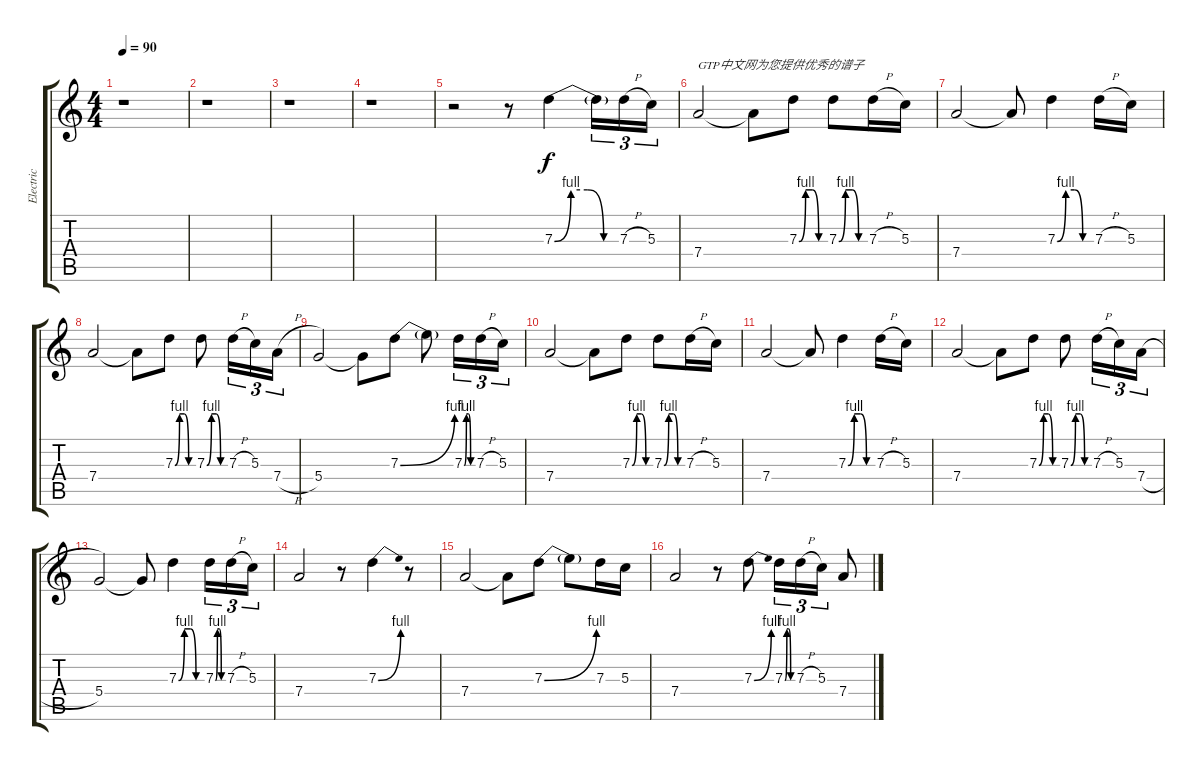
\track ("Electric " "Electric ") {instrument distortionguitar}
\staff {score tabs}
\tuning (E4 B3 G3 D3 A2 E2) {hide}
\ts (4 4)
\tempo 90
\clef g2
\ks c
r.1{dy f} |
r.1 |
r.1 |
r.1 |
r.2 r.8 7.3{be (custom 0 0 15 4 30 4 45 0 60 0)}.4 7.3{t}.16{tu (3 2)} 7.3{h}.16{tu (3 2)} 5.3.16{tu (3 2)} |
7.4.2{txt "GTP中文网为您提供优秀的谱子"} 7.4{t}.8 7.3{be (custom 0 0 15 4 30 4 45 0 60 0)}.8 7.3{be (custom 0 0 15 4 30 4 45 0 60 0)}.8 7.3{h}.16 5.3.16 |
7.4.2 7.4{t}.8 7.3{be (custom 0 0 15 4 30 4 45 0 60 0)}.4 7.3{h}.16 5.3.16 |
7.4.2 7.4{t}.8 7.3{be (custom 0 0 15 4 30 4 45 0 60 0)}.8 7.3{be (custom 0 0 15 4 30 4 45 0 60 0)}.8 7.3{h}.16{tu (3 2)} 5.3.16{tu (3 2)} 7.4{h}.16{tu (3 2)} |
5.4.2 5.4{t}.8 7.3{be (bend 0 0 60 4)}.8 7.3{t}.8 7.3{be (custom 0 0 15 4 30 4 45 0 60 0)}.16{tu (3 2)} 7.3{h}.16{tu (3 2)} 5.3.16{tu (3 2)} |
7.4.2 7.4{t}.8 7.3{be (custom 0 0 15 4 30 4 45 0 60 0)}.8 7.3{be (custom 0 0 15 4 30 4 45 0 60 0)}.8 7.3{h}.16 5.3.16 |
7.4.2 7.4{t}.8 7.3{be (custom 0 0 15 4 30 4 45 0 60 0)}.4 7.3{h}.16 5.3.16 |
7.4.2 7.4{t}.8 7.3{be (custom 0 0 15 4 30 4 45 0 60 0)}.8 7.3{be (custom 0 0 15 4 30 4 45 0 60 0)}.8 7.3{h}.16{tu (3 2)} 5.3.16{tu (3 2)} 7.4{h}.16{tu (3 2)} |
5.4.2 5.4{t}.8 7.3{be (custom 0 0 15 4 30 4 45 0 60 0)}.4 7.3{be (custom 0 0 15 4 30 4 45 0 60 0)}.16{tu (3 2)} 7.3{h}.16{tu (3 2)} 5.3.16{tu (3 2)} |
7.4.2 r.8 7.3{be (bend 0 0 60 4)}.4 r.8 |
7.4.2 7.4{t}.8 7.3{be (bend 0 0 60 4)}.8 7.3{t}.8 7.3.16 5.3.16 |
7.4.2 r.8 7.3{be (bend 0 0 60 4)}.8 7.3{be (custom 0 0 15 4 30 4 45 0 60 0)}.16{tu (3 2)} 7.3{h}.16{tu (3 2)} 5.3.16{tu (3 2)} 7.4.8
